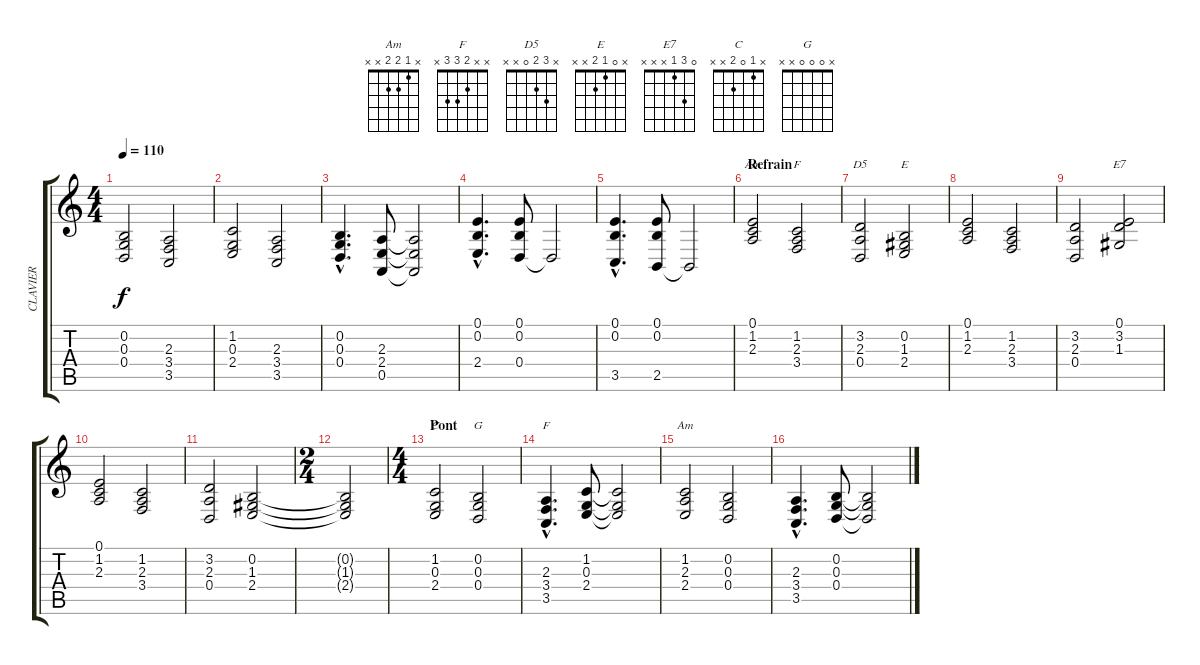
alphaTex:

\track ("CLAVIER" "CLAVIER") {instrument electricpiano1}
\staff {score tabs}
\tuning (E4 B3 G3 D3 A2 E2) {hide}
\chord ("Am" 0 1 2 x x x)
\chord ("F" x 1 2 3 x x)
\chord ("D5" x 3 2 0 x x)
\chord ("E" x 0 1 2 x x)
\chord ("E7" 0 3 1 x x x)
\chord ("C" x 1 0 2 x x)
\chord ("G" x 0 0 0 x x)
\chord ("F" x x 2 3 3 x)
\chord ("Am" x 1 2 2 x x)
\ts (4 4)
\tempo 110
\clef g2
\ks c
(0.2 0.3 0.4).2{dy f} (2.3 3.4 3.5).2 |
(1.2 0.3 2.4).2 (2.3 3.4 3.5).2 |
(0.2{hac} 0.3{hac} 0.4{hac}).4{d} (2.3 2.4 0.5).8 (2.3{t} 2.4{t} 0.5{t}).2 |
(0.1{hac} 0.2{hac} 2.4{hac}).4{d} (0.1 0.2 0.4).8 0.4{t}.2 |
(0.1{hac} 0.2{hac} 3.5{hac}).4{d} (0.1 0.2 2.5).8 2.5{t}.2 |
\section ("" "Refrain")
(0.1 1.2 2.3).2{ch "Am" volume 12} (1.2 2.3 3.4).2{ch "F"} |
(3.2 2.3 0.4).2{ch "D5"} (0.2 1.3 2.4).2{ch "E"} |
(0.1 1.2 2.3).2 (1.2 2.3 3.4).2 |
(3.2 2.3 0.4).2 (0.1 3.2 1.3).2{ch "E7"} |
(0.1 1.2 2.3).2 (1.2 2.3 3.4).2 |
(3.2 2.3 0.4).2 (0.2 1.3 2.4).2 |
\ts (2 4)
(0.2{t} 1.3{t} 2.4{t}).2 |
\ts (4 4)
\section ("" "Pont")
(1.2 0.3 2.4).2{ch "C"} (0.2 0.3 0.4).2{ch "G"} |
(2.3{hac} 3.4{hac} 3.5{hac}).4{d ch "F"} (1.2 0.3 2.4).8 (1.2{t} 0.3{t} 2.4{t}).2 |
(1.2 2.3 2.4).2{ch "Am"} (0.2 0.3 0.4).2 |
(2.3{hac} 3.4{hac} 3.5{hac}).4{d} (0.2 0.3 0.4).8 (0.2{t} 0.3{t} 0.4{t}).2
